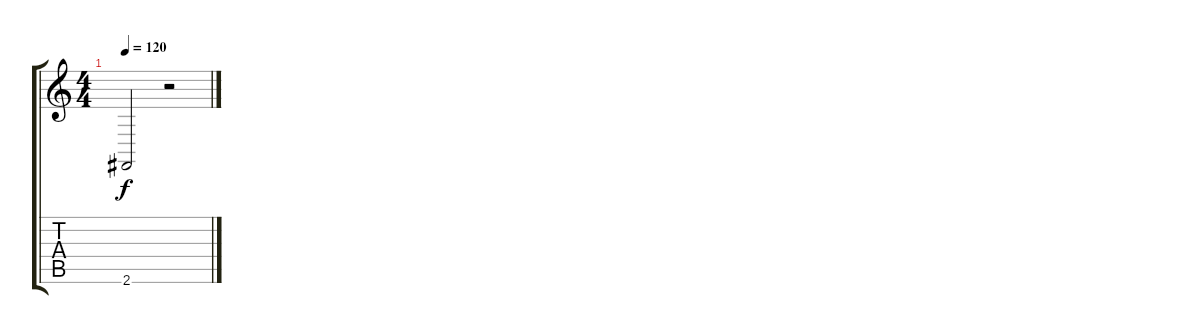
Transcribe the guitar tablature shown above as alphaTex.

\track "" {instrument stringensemble2}
\staff {score tabs}
\tuning (E4 B3 G3 D3 A2 E2) {hide}
\ts (4 4)
\tempo 120
\clef g2
\ks c
2.6{t}.2{dy f} r.2
